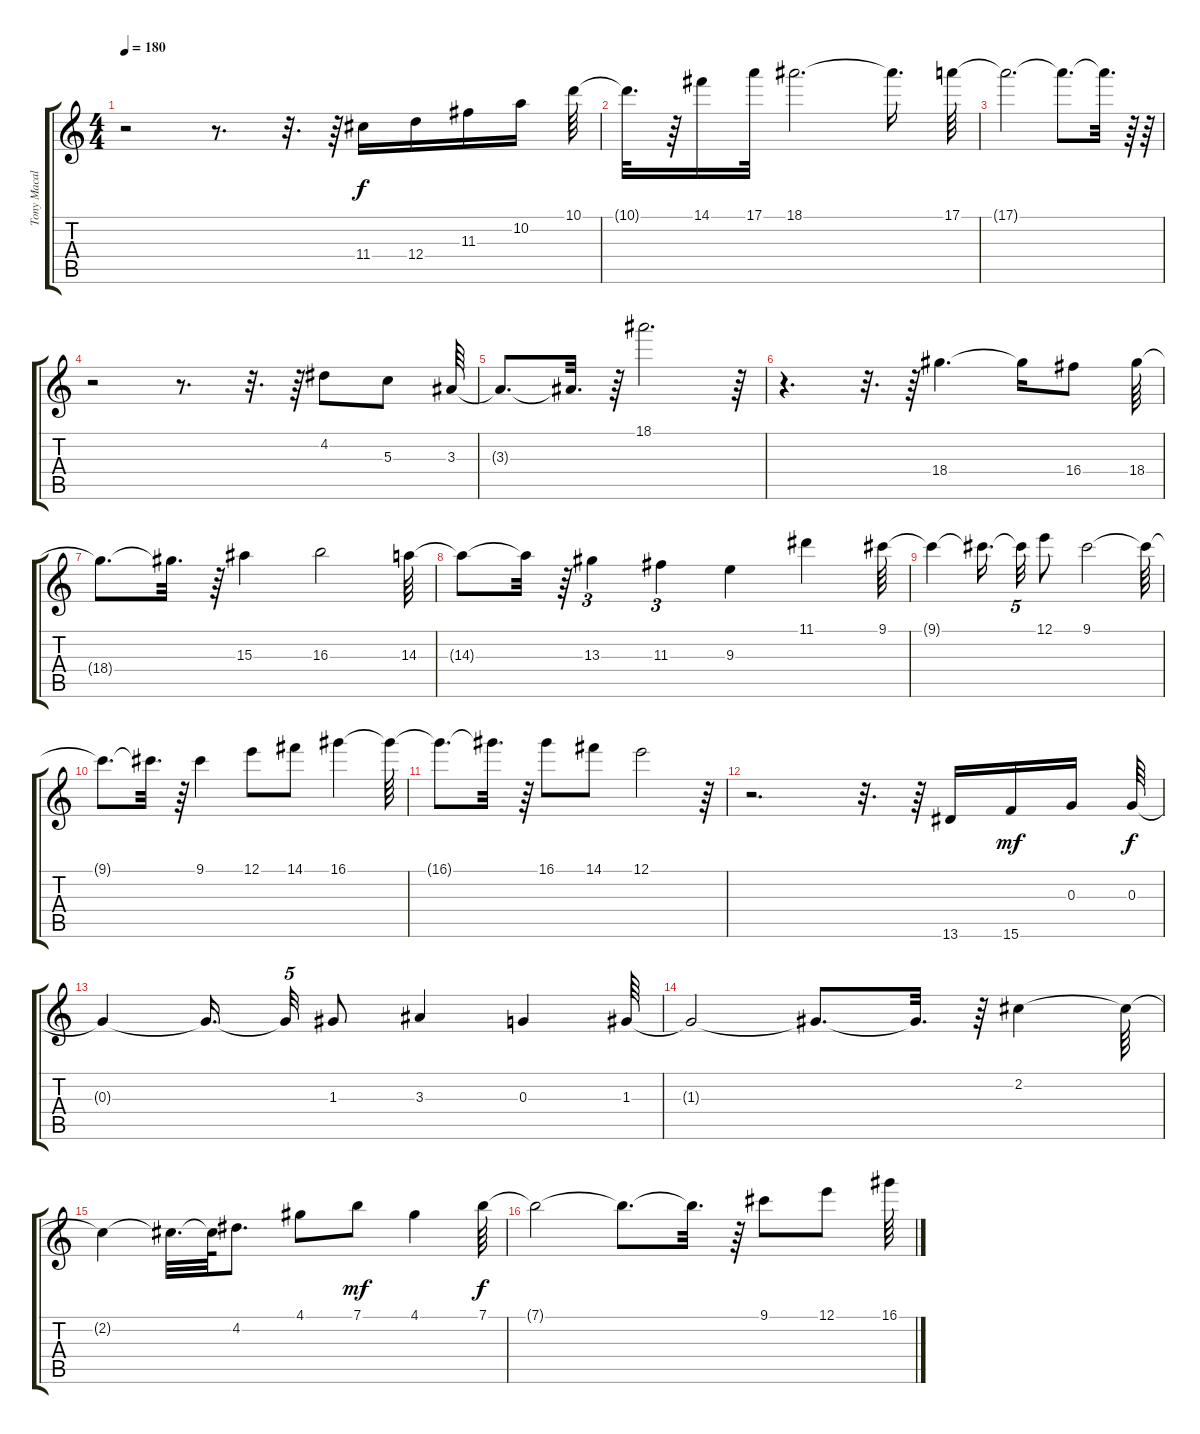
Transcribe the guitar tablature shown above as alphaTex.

\track ("Tony Macalpine" "Tony Macal") {instrument distortionguitar}
\staff {score tabs}
\tuning (E4 B3 G3 D3 A2 D2) {hide}
\ts (4 4)
\tempo 180
\clef g2
\ks c
r.2{dy f} r.8{d} r.32{d} r.64 11.4.16 12.4.16 11.3.16 10.2.16 10.1.64 |
10.1{t}.32{d} r.64 14.1.16 17.1.32 18.1.2{d} 18.1{t}.16{d} 17.1.64 |
17.1{t}.2{d} 17.1{t}.8{d} 17.1{t}.32{d} r.64 r.64 |
r.2 r.8{d} r.32{d} r.64 4.2.8 5.3.8 3.3.64 |
3.3{t}.8{d} 3.3{t}.32{d} r.64 18.1.2{d} r.64 |
r.4{d} r.32{d} r.64 18.4.4{d} 18.4{t}.16 16.4.8 18.4.64 |
18.4{t}.8{d} 18.4{t}.32{d} r.64 15.3.4 16.3.2 14.3.64 |
14.3{t}.8 14.3{t}.32 r.64 13.3.4{tu (3 2)} 11.3.4{tu (3 2)} 9.3.4 11.1.4 9.1.64 |
9.1{t}.4 9.1{t}.16{d beam splitsecondary} 9.1{t}.32{tu (5 4)} 12.1.8 9.1.2 9.1{t}.64 |
9.1{t}.8{d} 9.1{t}.32{d} r.64 9.1.4 12.1.8 14.1.8 16.1.4 16.1{t}.64 |
16.1{t}.8{d} 16.1{t}.32{d} r.64 16.1.8 14.1.8 12.1.2 r.64 |
r.2{d} r.32{d} r.64 13.6.16 15.6.16{dy mf} 0.3.16 0.3.64{dy f} |
0.3{t}.4 0.3{t}.16{d beam splitsecondary} 0.3{t}.32{tu (5 4)} 1.3.8 3.3.4 0.3.4 1.3.64 |
1.3{t}.2 1.3{t}.8{d} 1.3{t}.32{d} r.64 2.2.4 2.2{t}.64 |
2.2{t}.4 2.2{t}.32{d} 2.2{t}.64 4.2.8{d} 4.1.8 7.1.8{dy mf} 4.1.4 7.1.64{dy f} |
7.1{t}.2 7.1{t}.8{d} 7.1{t}.32{d} r.64 9.1.8 12.1.8 16.1.64
